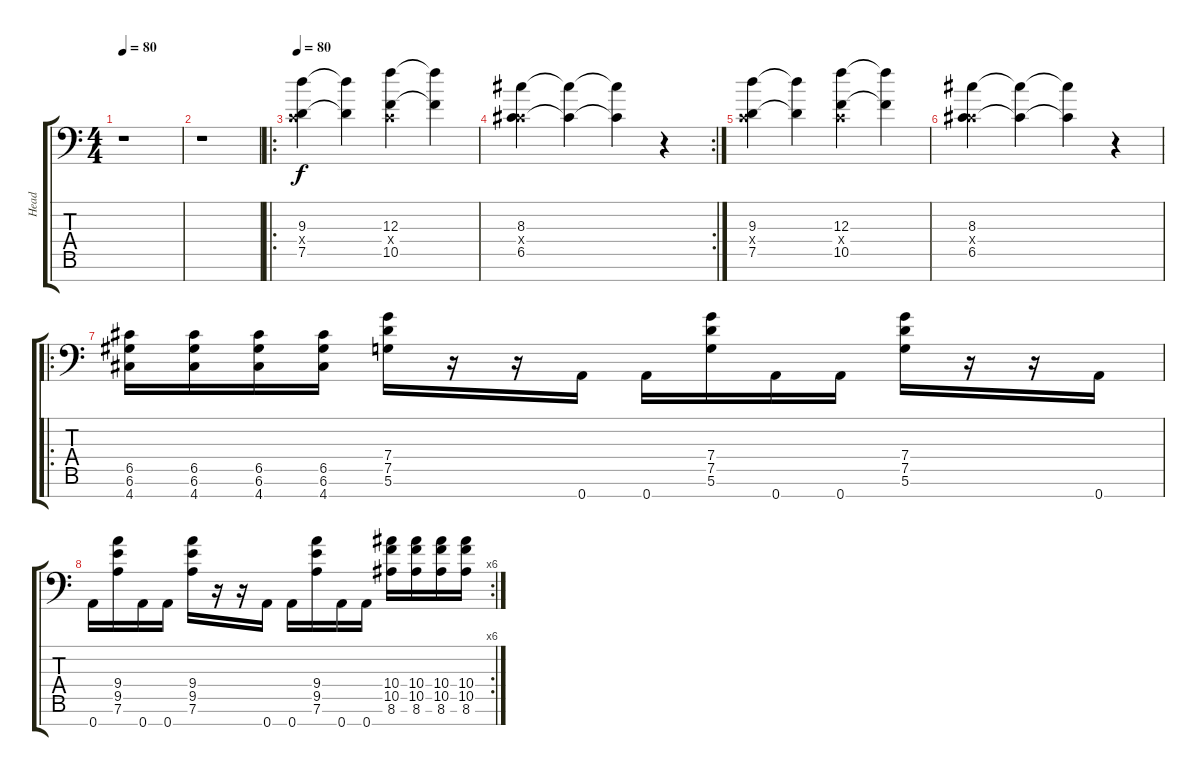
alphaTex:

\track ("Head" "Head") {instrument overdrivenguitar}
\staff {score tabs}
\tuning (D4 A3 F3 C3 G2 D2 A1) {hide}
\ts (4 4)
\tempo 80
\clef f4
\ks c
r.1{dy f instrument overdrivenguitar} |
r.1 |
\ro
\tempo 80
(9.3 0.4{x} 7.5).4{instrument distortionguitar} (9.3{t} 7.5{t}).4 (12.3 0.4{x} 10.5).4 (12.3{t} 10.5{t}).4 |
\rc 2
(8.3 0.4{x} 6.5).4 (8.3{t} 6.5{t}).4 (8.3{t} 6.5{t}).4 r.4 |
(9.3 0.4{x} 7.5).4{instrument distortionguitar} (9.3{t} 7.5{t}).4 (12.3 0.4{x} 10.5).4 (12.3{t} 10.5{t}).4 |
(8.3 0.4{x} 6.5).4 (8.3{t} 6.5{t}).4 (8.3{t} 6.5{t}).4 r.4 |
\ro
(6.5 6.6 4.7).16{volume 16 instrument overdrivenguitar} (6.5 6.6 4.7).16 (6.5 6.6 4.7).16 (6.5 6.6 4.7).16 (7.4 7.5 5.6).16 r.16 r.16 0.7.16 0.7.16 (7.4 7.5 5.6).16 0.7.16 0.7.16 (7.4 7.5 5.6).16 r.16 r.16 0.7.16 |
\rc 6
0.7.16 (9.4 9.5 7.6).16 0.7.16 0.7.16 (9.4 9.5 7.6).16 r.16 r.16 0.7.16 0.7.16 (9.4 9.5 7.6).16 0.7.16 0.7.16 (10.4 10.5 8.6).16 (10.4 10.5 8.6).16 (10.4 10.5 8.6).16 (10.4 10.5 8.6).16
